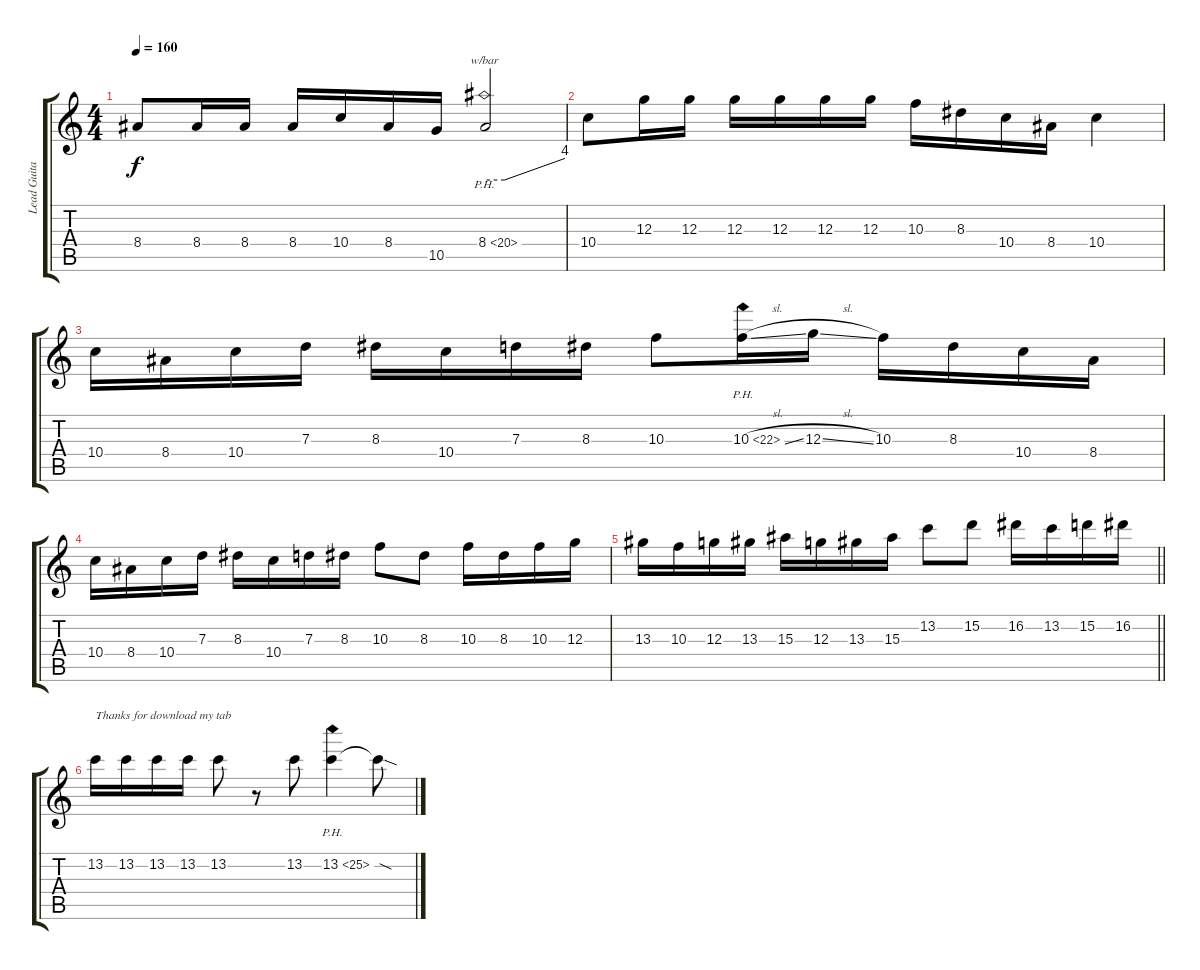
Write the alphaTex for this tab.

\track ("Lead Guitar - Sam Totman" "Lead Guita") {instrument distortionguitar}
\staff {score tabs}
\tuning (E4 B3 G3 D3 A2 E2) {hide}
\ts (4 4)
\tempo 160
\clef g2
\ks c
8.4.8{dy f} 8.4.16 8.4.16 8.4.16 10.4.16 8.4.16 10.5.16 8.4{ph 12}.2{tbe (custom default 0 0 15 0 60 16)} |
10.4.8 12.3.16 12.3.16 12.3.16 12.3.16 12.3.16 12.3.16 10.3.16 8.3.16 10.4.16 8.4.16 10.4.4 |
10.4.16 8.4.16 10.4.16 7.3.16 8.3.16 10.4.16 7.3.16 8.3.16 10.3.8 10.3{ph 12 sl}.16 12.3{sl}.16 10.3.16 8.3.16 10.4.16 8.4.16 |
10.4.16 8.4.16 10.4.16 7.3.16 8.3.16 10.4.16 7.3.16 8.3.16 10.3.8 8.3.8 10.3.16 8.3.16 10.3.16 12.3.16 |
\barLineRight lightlight
13.3.16 10.3.16 12.3.16 13.3.16 15.3.16 12.3.16 13.3.16 15.3.16 13.2.8 15.2.8 16.2.16 13.2.16 15.2.16 16.2.16 |
13.2.16{txt "Thanks for download my tab"} 13.2.16 13.2.16 13.2.16 13.2.8 r.8 13.2.8 13.2{ph 12}.4 13.2{sod t}.8
